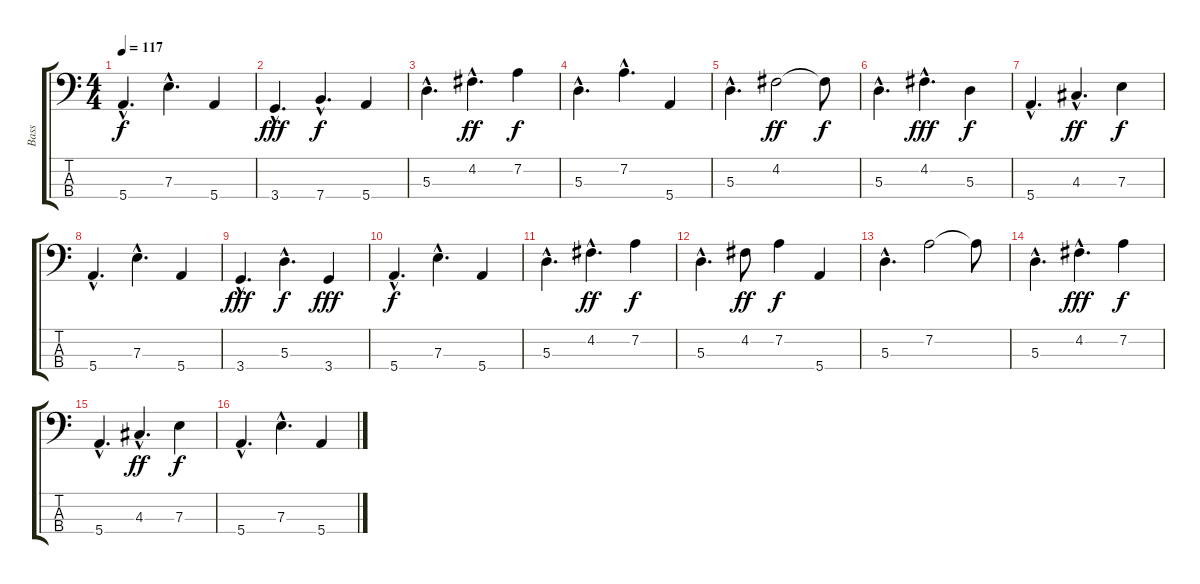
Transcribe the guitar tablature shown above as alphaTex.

\track ("Bass" "Bass") {instrument electricbassfinger}
\staff {score tabs}
\tuning (G2 D2 A1 E1) {hide}
\ts (4 4)
\tempo 117
\clef f4
\ks c
5.4{hac}.4{d dy f} 7.3{hac}.4{d} 5.4.4 |
3.4{hac}.4{d dy fff} 7.4{hac}.4{d dy f} 5.4.4 |
5.3{hac}.4{d} 4.2{hac}.4{d dy ff} 7.2.4{dy f} |
5.3{hac}.4{d} 7.2{hac}.4{d} 5.4.4 |
5.3{hac}.4{d} 4.2.2{dy ff} 4.2{t}.8{dy f} |
5.3{hac}.4{d} 4.2{hac}.4{d dy fff} 5.3.4{dy f} |
5.4{hac}.4{d} 4.3{hac}.4{d dy ff} 7.3.4{dy f} |
5.4{hac}.4{d} 7.3{hac}.4{d} 5.4.4 |
3.4{hac}.4{d dy fff} 5.3{hac}.4{d dy f} 3.4.4{dy fff} |
5.4{hac}.4{d dy f} 7.3{hac}.4{d} 5.4.4 |
5.3{hac}.4{d} 4.2{hac}.4{d dy ff} 7.2.4{dy f} |
5.3{hac}.4{d} 4.2.8{dy ff} 7.2.4{dy f} 5.4.4 |
5.3{hac}.4{d} 7.2.2 7.2{t}.8 |
5.3{hac}.4{d} 4.2{hac}.4{d dy fff} 7.2.4{dy f} |
5.4{hac}.4{d} 4.3{hac}.4{d dy ff} 7.3.4{dy f} |
5.4{hac}.4{d} 7.3{hac}.4{d} 5.4.4
